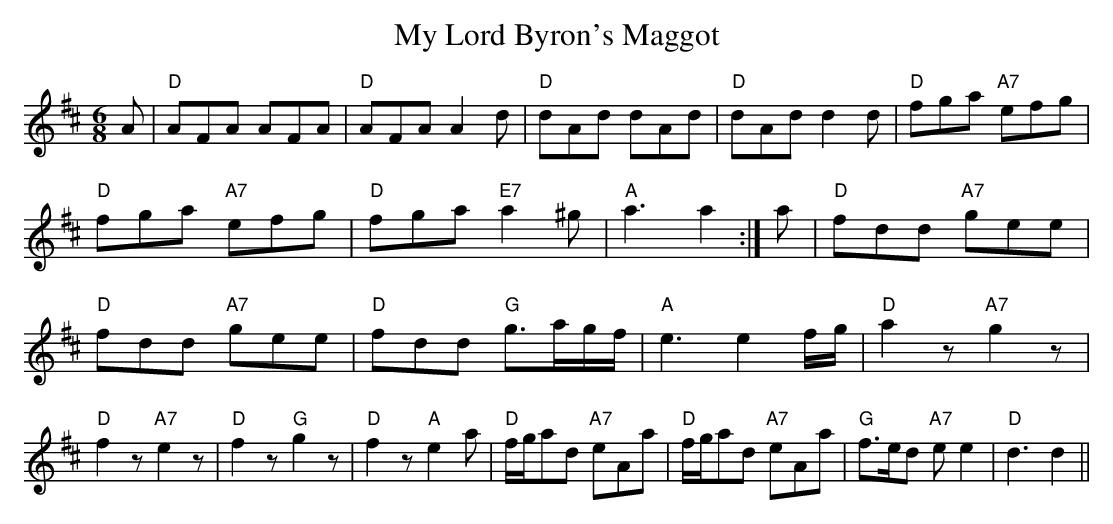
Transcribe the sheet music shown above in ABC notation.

X:1
T:My Lord Byron's Maggot
M:6/8
L:1/8
K:D
A | "D"AFA AFA | "D"AFA A2d | \
"D"dAd dAd | "D"dAd d2d | \
"D"fga "A7"efg | "D"fga "A7"efg | \
"D"fga "E7"a2^g | "A"a3 a2 :| \
a | "D"fdd "A7"gee | "D"fdd "A7"gee | \
"D"fdd "G"g>ag/2f/2 | "A"e3 e2f/2g/2 | \
"D"a2z "A7"g2z | "D"f2z "A7"e2z | \
"D"f2z "G"g2z | "D"f2z "A"e2a | \
"D"f/2g/2ad "A7"eAa | "D"f/2g/2ad "A7"eAa | \
"G"f>ed "A7"ee2 | "D"d3 d2 ||
